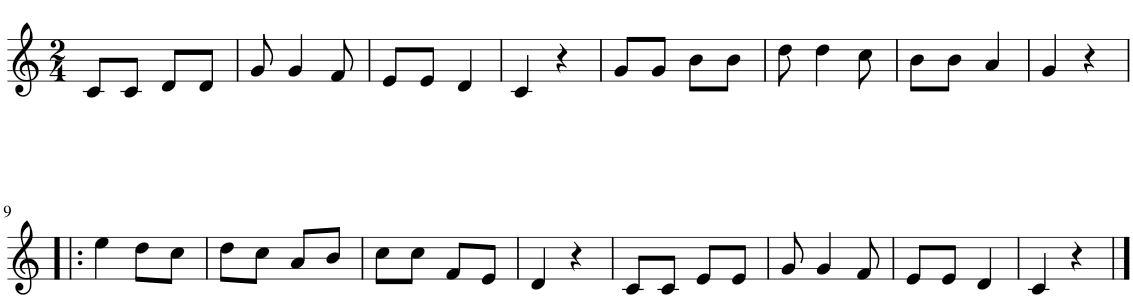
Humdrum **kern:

**kern
*part1
*staff1
*I"Voice
*clefG2
*k[]
*M2/4
=1
8c/L
8c/J
8d/L
8d/J
=2
8g/
4g/
8f/
=3
8e/L
8e/J
4d/
=4
4c/
4r
=5
8g/L
8g/J
8b\L
8b\J
=6
8dd\
4dd\
8cc\
=7
8b\L
8b\J
4a/
=8
4g/
4r
!!LO:LB:g=z
=9!|:
4ee\
8dd\L
8cc\J
=10
8dd\L
8cc\J
8a/L
8b/J
=11
8cc\L
8cc\J
8f/L
8e/J
=12
4d/
4r
=13
8c/L
8c/J
8e/L
8e/J
=14
8g/
4g/
8f/
=15
8e/L
8e/J
4d/
=16
4c/
4r
==
*-
